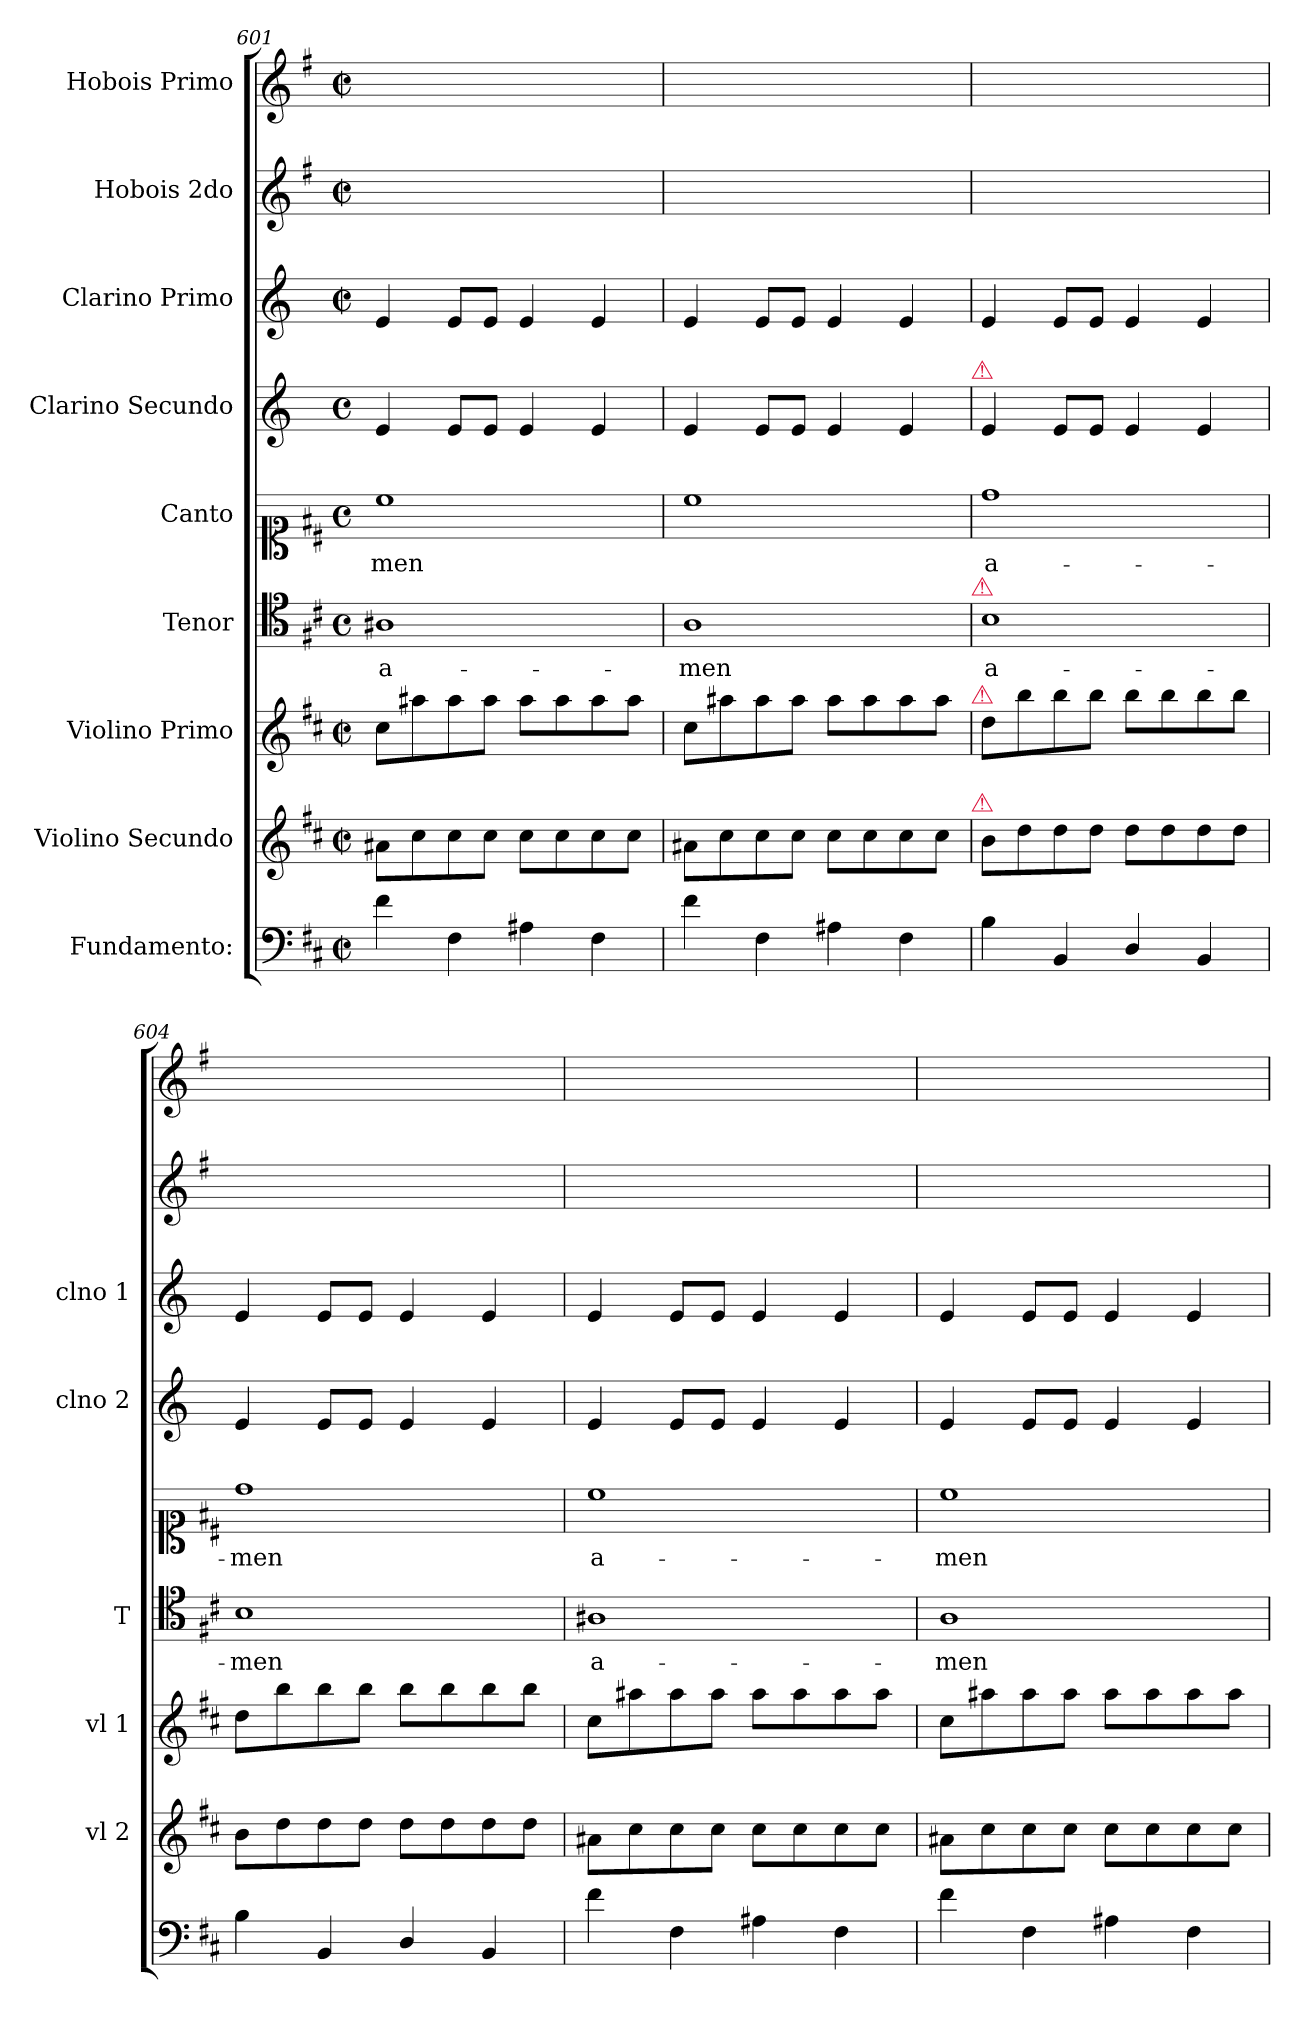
**kern	**kern	**kern	**kern	**text	**kern	**text	**kern	**kern	**kern	**kern
*part9	*part8	*part7	*part6	*part6	*part5	*part5	*part4	*part3	*part2	*part1
*staff9	*staff8	*staff7	*staff6	*staff6	*staff5	*staff5	*staff4	*staff3	*staff2	*staff1
*I"Fundamento:	*I"Violino Secundo	*I"Violino Primo	*I"Tenor	*	*I"Canto	*	*I"Clarino Secundo	*I"Clarino Primo	*I"Hobois 2do	*I"Hobois Primo
*	*I'vl 2	*I'vl 1	*I'T	*	*	*	*I'clno 2	*I'clno 1	*	*
*clefF4	*clefG2	*clefG2	*clefC4	*	*clefC1	*	*clefG2	*clefG2	*clefG2	*clefG2
*	*	*	*	*	*	*	*ITrd-1c-2	*ITrd-1c-2	*	*
*k[f#c#]	*k[f#c#]	*k[f#c#]	*k[f#c#]	*	*k[f#c#]	*	*k[f#c#]	*k[f#c#]	*k[f#]	*k[f#]
*M2/2	*M2/2	*M2/2	*M2/2	*	*M2/2	*	*M2/2	*M2/2	*M2/2	*M2/2
*met(c|)	*met(c|)	*met(c|)	*met(c)	*	*met(c)	*	*met(c)	*met(c|)	*met(c|)	*met(c|)
=601	=601	=601	=601	=601	=601	=601	=601	=601	=601	=601
4f#\	8a#X\L	8cc#\L	1A#X	a-	1cc#	-men	4f#/	4f#/	1ryy	1ryy
.	8cc#\	8aa#X\	.	.	.	.	.	.	.	.
4F#\	8cc#\	8aa#\	.	.	.	.	8f#/L	8f#/L	.	.
.	8cc#\J	8aa#\J	.	.	.	.	8f#/J	8f#/J	.	.
4A#X\	8cc#\L	8aa#\L	.	.	.	.	4f#/	4f#/	.	.
.	8cc#\	8aa#\	.	.	.	.	.	.	.	.
4F#\	8cc#\	8aa#\	.	.	.	.	4f#/	4f#/	.	.
.	8cc#\J	8aa#\J	.	.	.	.	.	.	.	.
=602	=602	=602	=602	=602	=602	=602	=602	=602	=602	=602
4f#\	8a#X\L	8cc#\L	1A	-men	1cc#	.	4f#/	4f#/	1ryy	1ryy
.	8cc#\	8aa#X\	.	.	.	.	.	.	.	.
4F#\	8cc#\	8aa#\	.	.	.	.	8f#/L	8f#/L	.	.
.	8cc#\J	8aa#\J	.	.	.	.	8f#/J	8f#/J	.	.
4A#X\	8cc#\L	8aa#\L	.	.	.	.	4f#/	4f#/	.	.
.	8cc#\	8aa#\	.	.	.	.	.	.	.	.
4F#\	8cc#\	8aa#\	.	.	.	.	4f#/	4f#/	.	.
.	8cc#\J	8aa#\J	.	.	.	.	.	.	.	.
!	!	!	!	!	!	!	!LO:TX:a:color=crimson:t=⚠	!	!	!
!	!	!	!LO:TX:a:color=crimson:t=⚠	!	!	!	!	!	!	!
!	!	!LO:TX:a:color=crimson:t=⚠	!	!	!	!	!	!	!	!
!	!LO:TX:a:color=crimson:t=⚠	!	!	!	!	!	!	!	!	!
=603	=603	=603	=603	=603	=603	=603	=603	=603	=603	=603
4B\	8b\L	8dd\L	1B	a-	1dd	a-	4f#/	4f#/	1ryy	1ryy
.	8dd\	8bb\	.	.	.	.	.	.	.	.
4BB/	8dd\	8bb\	.	.	.	.	8f#/L	8f#/L	.	.
.	8dd\J	8bb\J	.	.	.	.	8f#/J	8f#/J	.	.
4D/	8dd\L	8bb\L	.	.	.	.	4f#/	4f#/	.	.
.	8dd\	8bb\	.	.	.	.	.	.	.	.
4BB/	8dd\	8bb\	.	.	.	.	4f#/	4f#/	.	.
.	8dd\J	8bb\J	.	.	.	.	.	.	.	.
=604	=604	=604	=604	=604	=604	=604	=604	=604	=604	=604
4B\	8b\L	8dd\L	1B	-men	1dd	-men	4f#/	4f#/	1ryy	1ryy
.	8dd\	8bb\	.	.	.	.	.	.	.	.
4BB/	8dd\	8bb\	.	.	.	.	8f#/L	8f#/L	.	.
.	8dd\J	8bb\J	.	.	.	.	8f#/J	8f#/J	.	.
4D/	8dd\L	8bb\L	.	.	.	.	4f#/	4f#/	.	.
.	8dd\	8bb\	.	.	.	.	.	.	.	.
4BB/	8dd\	8bb\	.	.	.	.	4f#/	4f#/	.	.
.	8dd\J	8bb\J	.	.	.	.	.	.	.	.
=605	=605	=605	=605	=605	=605	=605	=605	=605	=605	=605
4f#\	8a#X\L	8cc#\L	1A#X	a-	1cc#	a-	4f#/	4f#/	1ryy	1ryy
.	8cc#\	8aa#X\	.	.	.	.	.	.	.	.
4F#\	8cc#\	8aa#\	.	.	.	.	8f#/L	8f#/L	.	.
.	8cc#\J	8aa#\J	.	.	.	.	8f#/J	8f#/J	.	.
4A#X\	8cc#\L	8aa#\L	.	.	.	.	4f#/	4f#/	.	.
.	8cc#\	8aa#\	.	.	.	.	.	.	.	.
4F#\	8cc#\	8aa#\	.	.	.	.	4f#/	4f#/	.	.
.	8cc#\J	8aa#\J	.	.	.	.	.	.	.	.
=606	=606	=606	=606	=606	=606	=606	=606	=606	=606	=606
4f#\	8a#X\L	8cc#\L	1A	-men	1cc#	-men	4f#/	4f#/	1ryy	1ryy
.	8cc#\	8aa#X\	.	.	.	.	.	.	.	.
4F#\	8cc#\	8aa#\	.	.	.	.	8f#/L	8f#/L	.	.
.	8cc#\J	8aa#\J	.	.	.	.	8f#/J	8f#/J	.	.
4A#X\	8cc#\L	8aa#\L	.	.	.	.	4f#/	4f#/	.	.
.	8cc#\	8aa#\	.	.	.	.	.	.	.	.
4F#\	8cc#\	8aa#\	.	.	.	.	4f#/	4f#/	.	.
.	8cc#\J	8aa#\J	.	.	.	.	.	.	.	.
=	=	=	=	=	=	=	=	=	=	=
*-	*-	*-	*-	*-	*-	*-	*-	*-	*-	*-
